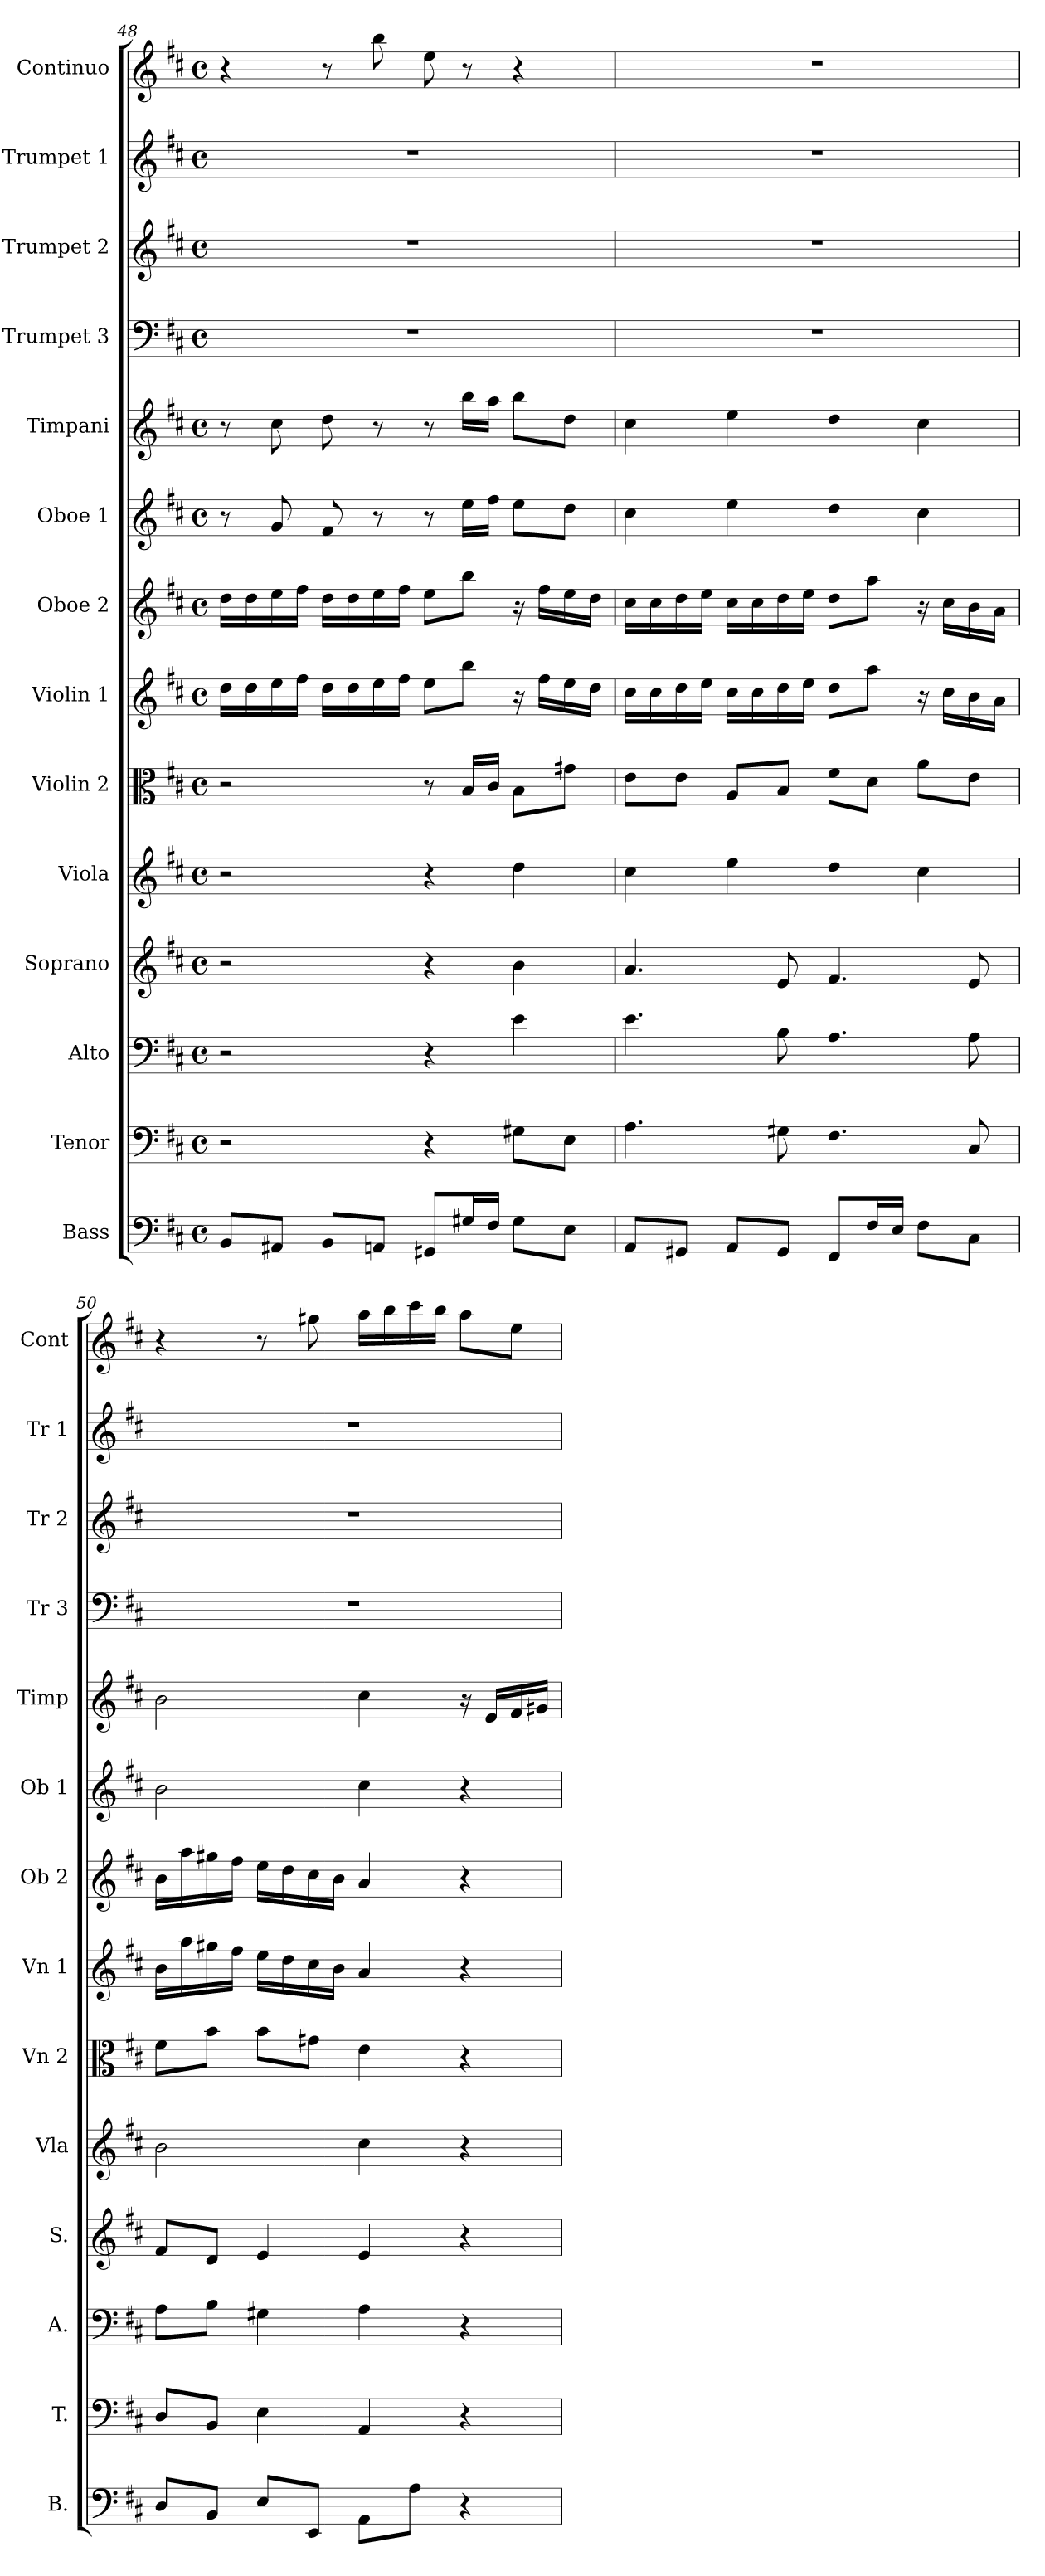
**kern	**kern	**kern	**kern	**kern	**kern	**kern	**kern	**kern	**kern	**kern	**kern	**kern	**kern
*part14	*part13	*part12	*part11	*part10	*part9	*part8	*part7	*part6	*part5	*part4	*part3	*part2	*part1
*staff14	*staff13	*staff12	*staff11	*staff10	*staff9	*staff8	*staff7	*staff6	*staff5	*staff4	*staff3	*staff2	*staff1
*I"Bass	*I"Tenor	*I"Alto	*I"Soprano	*I"Viola	*I"Violin 2	*I"Violin 1	*I"Oboe 2	*I"Oboe 1	*I"Timpani	*I"Trumpet 3	*I"Trumpet 2	*I"Trumpet 1	*I"Continuo
*I'B.	*I'T.	*I'A.	*I'S.	*I'Vla	*I'Vn 2	*I'Vn 1	*I'Ob 2	*I'Ob 1	*I'Timp	*I'Tr 3	*I'Tr 2	*I'Tr 1	*I'Cont
!!LO:PB:g=z
*clefF4	*clefF4	*clefF4	*clefG2	*clefG2	*clefC3	*clefG2	*clefG2	*clefG2	*clefG2	*clefF4	*clefG2	*clefG2	*clefG2
*k[f#c#]	*k[f#c#]	*k[f#c#]	*k[f#c#]	*k[f#c#]	*k[f#c#]	*k[f#c#]	*k[f#c#]	*k[f#c#]	*k[f#c#]	*k[f#c#]	*k[f#c#]	*k[f#c#]	*k[f#c#]
*D:	*D:	*D:	*D:	*D:	*D:	*D:	*D:	*D:	*D:	*D:	*D:	*D:	*D:
*M4/4	*M4/4	*M4/4	*M4/4	*M4/4	*M4/4	*M4/4	*M4/4	*M4/4	*M4/4	*M4/4	*M4/4	*M4/4	*M4/4
*met(c)	*met(c)	*met(c)	*met(c)	*met(c)	*met(c)	*met(c)	*met(c)	*met(c)	*met(c)	*met(c)	*met(c)	*met(c)	*met(c)
=48	=48	=48	=48	=48	=48	=48	=48	=48	=48	=48	=48	=48	=48
8BB/L	2r	2r	2r	2r	2r	16dd\LL	16dd\LL	8r	8r	1r	1r	1r	4r
.	.	.	.	.	.	16dd\	16dd\	.	.	.	.	.	.
8AA#X/J	.	.	.	.	.	16ee\	16ee\	8g/	8cc#\	.	.	.	.
.	.	.	.	.	.	16ff#\JJ	16ff#\JJ	.	.	.	.	.	.
8BB/L	.	.	.	.	.	16dd\LL	16dd\LL	8f#/	8dd\	.	.	.	8r
.	.	.	.	.	.	16dd\	16dd\	.	.	.	.	.	.
8AAn/J	.	.	.	.	.	16ee\	16ee\	8r	8r	.	.	.	8bb\
.	.	.	.	.	.	16ff#\JJ	16ff#\JJ	.	.	.	.	.	.
8GG#X/L	4r	4r	4r	4r	8r	8ee\L	8ee\L	8r	8r	.	.	.	8ee\
16G#X/L	.	.	.	.	16B/LL	8bb\J	8bb\J	16ee\LL	16bb\LL	.	.	.	8r
16F#/JJ	.	.	.	.	16c#/JJ	.	.	16ff#\JJ	16aa\JJ	.	.	.	.
8G#\L	8G#X\L	4e\	4b\	4dd\	8B\L	16r	16r	8ee\L	8bb\L	.	.	.	4r
.	.	.	.	.	.	16ff#\LL	16ff#\LL	.	.	.	.	.	.
8E\J	8E\J	.	.	.	8g#X\J	16ee\	16ee\	8dd\J	8dd\J	.	.	.	.
.	.	.	.	.	.	16dd\JJ	16dd\JJ	.	.	.	.	.	.
=49	=49	=49	=49	=49	=49	=49	=49	=49	=49	=49	=49	=49	=49
8AA/L	4.A\	4.e\	4.a/	4cc#\	8e\L	16cc#\LL	16cc#\LL	4cc#\	4cc#\	1r	1r	1r	1r
.	.	.	.	.	.	16cc#\	16cc#\	.	.	.	.	.	.
8GG#X/J	.	.	.	.	8e\J	16dd\	16dd\	.	.	.	.	.	.
.	.	.	.	.	.	16ee\JJ	16ee\JJ	.	.	.	.	.	.
8AA/L	.	.	.	4ee\	8A/L	16cc#\LL	16cc#\LL	4ee\	4ee\	.	.	.	.
.	.	.	.	.	.	16cc#\	16cc#\	.	.	.	.	.	.
8GG#/J	8G#X\	8B\	8e/	.	8B/J	16dd\	16dd\	.	.	.	.	.	.
.	.	.	.	.	.	16ee\JJ	16ee\JJ	.	.	.	.	.	.
8FF#/L	4.F#\	4.A\	4.f#/	4dd\	8f#\L	8dd\L	8dd\L	4dd\	4dd\	.	.	.	.
16F#/L	.	.	.	.	8d\J	8aa\J	8aa\J	.	.	.	.	.	.
16E/JJ	.	.	.	.	.	.	.	.	.	.	.	.	.
8F#\L	.	.	.	4cc#\	8a\L	16r	16r	4cc#\	4cc#\	.	.	.	.
.	.	.	.	.	.	16cc#\LL	16cc#\LL	.	.	.	.	.	.
8C#\J	8C#/	8A\	8e/	.	8e\J	16b\	16b\	.	.	.	.	.	.
.	.	.	.	.	.	16a\JJ	16a\JJ	.	.	.	.	.	.
=50	=50	=50	=50	=50	=50	=50	=50	=50	=50	=50	=50	=50	=50
8D/L	8D/L	8A\L	8f#/L	2b\	8f#\L	16b\LL	16b\LL	2b\	2b\	1r	1r	1r	4r
.	.	.	.	.	.	16aa\	16aa\	.	.	.	.	.	.
8BB/J	8BB/J	8B\J	8d/J	.	8b\J	16gg#X\	16gg#X\	.	.	.	.	.	.
.	.	.	.	.	.	16ff#\JJ	16ff#\JJ	.	.	.	.	.	.
8E/L	4E\	4G#X\	4e/	.	8b\L	16ee\LL	16ee\LL	.	.	.	.	.	8r
.	.	.	.	.	.	16dd\	16dd\	.	.	.	.	.	.
8EE/J	.	.	.	.	8g#X\J	16cc#\	16cc#\	.	.	.	.	.	8gg#X\
.	.	.	.	.	.	16b\JJ	16b\JJ	.	.	.	.	.	.
8AA\L	4AA/	4A\	4e/	4cc#\	4e\	4a/	4a/	4cc#\	4cc#\	.	.	.	16aa\LL
.	.	.	.	.	.	.	.	.	.	.	.	.	16bb\
8A\J	.	.	.	.	.	.	.	.	.	.	.	.	16ccc#\
.	.	.	.	.	.	.	.	.	.	.	.	.	16bb\JJ
4r	4r	4r	4r	4r	4r	4r	4r	4r	16r	.	.	.	8aa\L
.	.	.	.	.	.	.	.	.	16e/LL	.	.	.	.
.	.	.	.	.	.	.	.	.	16f#/	.	.	.	8ee\J
.	.	.	.	.	.	.	.	.	16g#X/JJ	.	.	.	.
=	=	=	=	=	=	=	=	=	=	=	=	=	=
*-	*-	*-	*-	*-	*-	*-	*-	*-	*-	*-	*-	*-	*-
